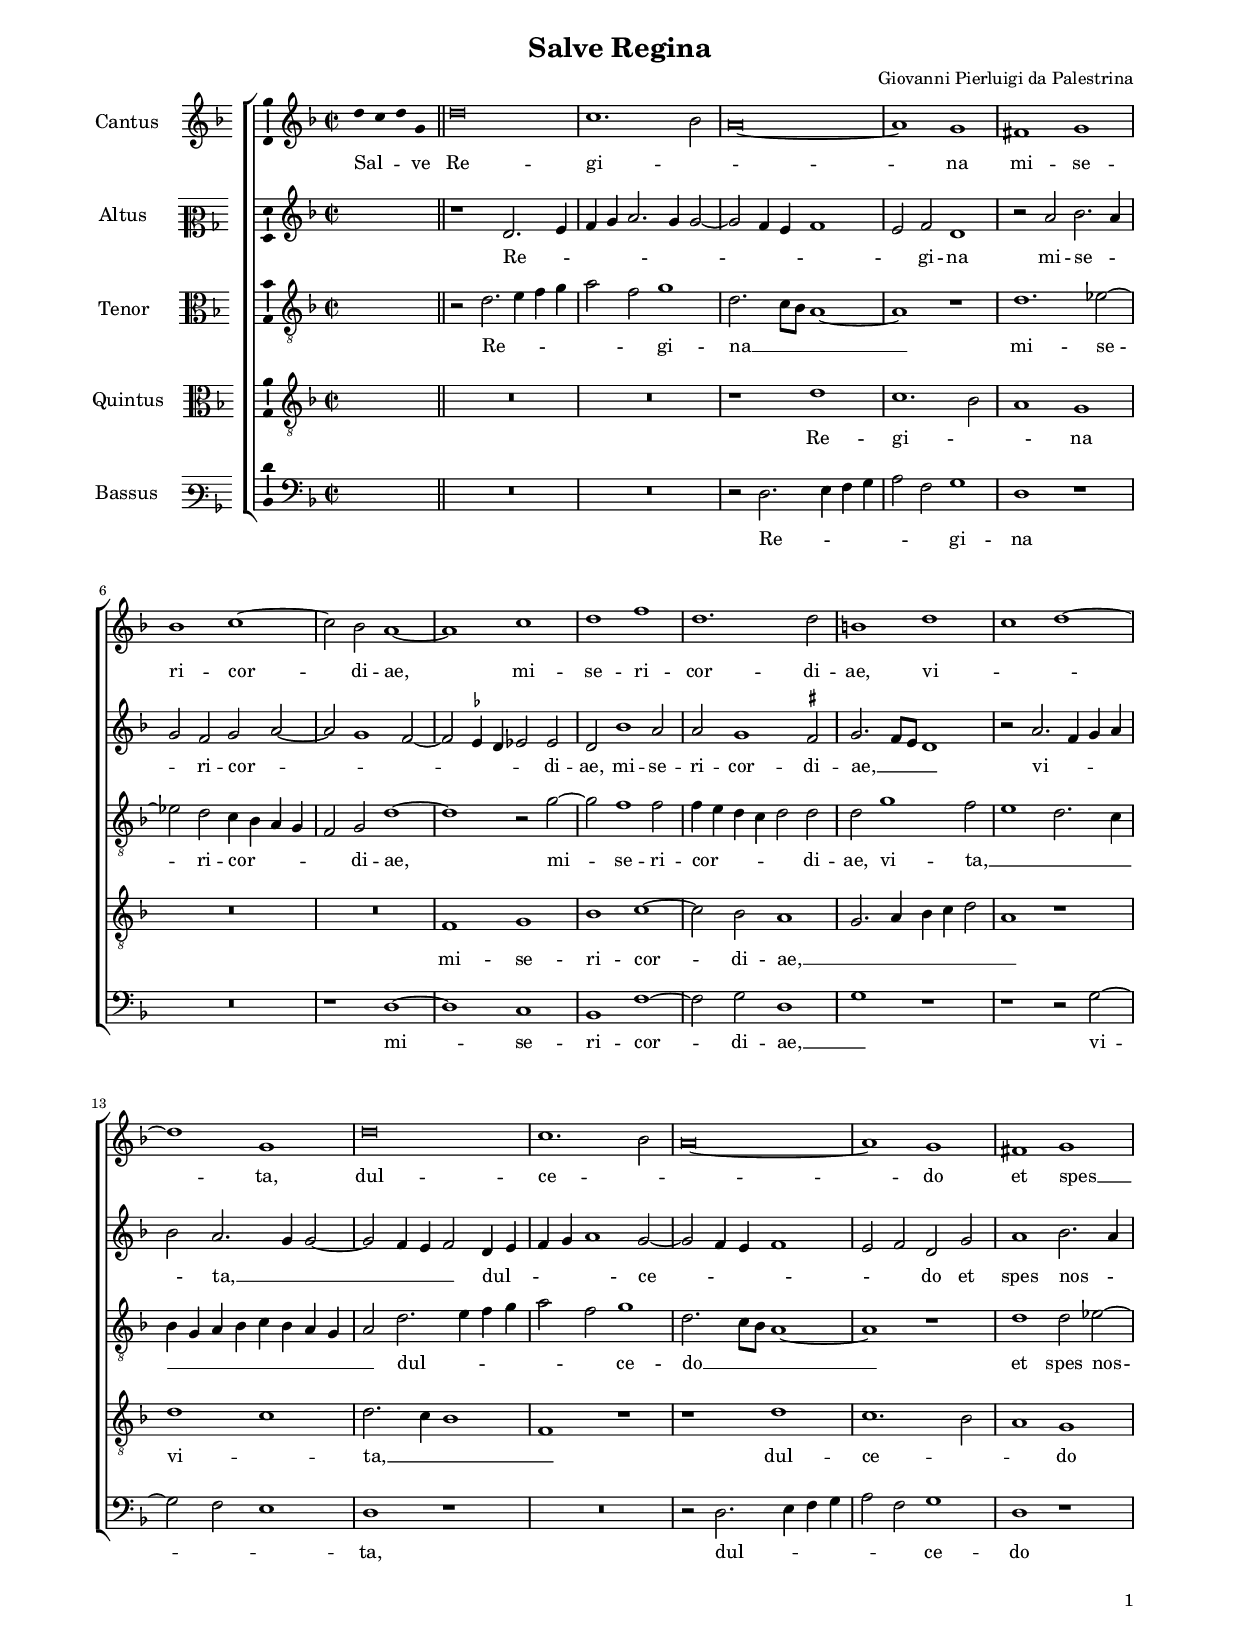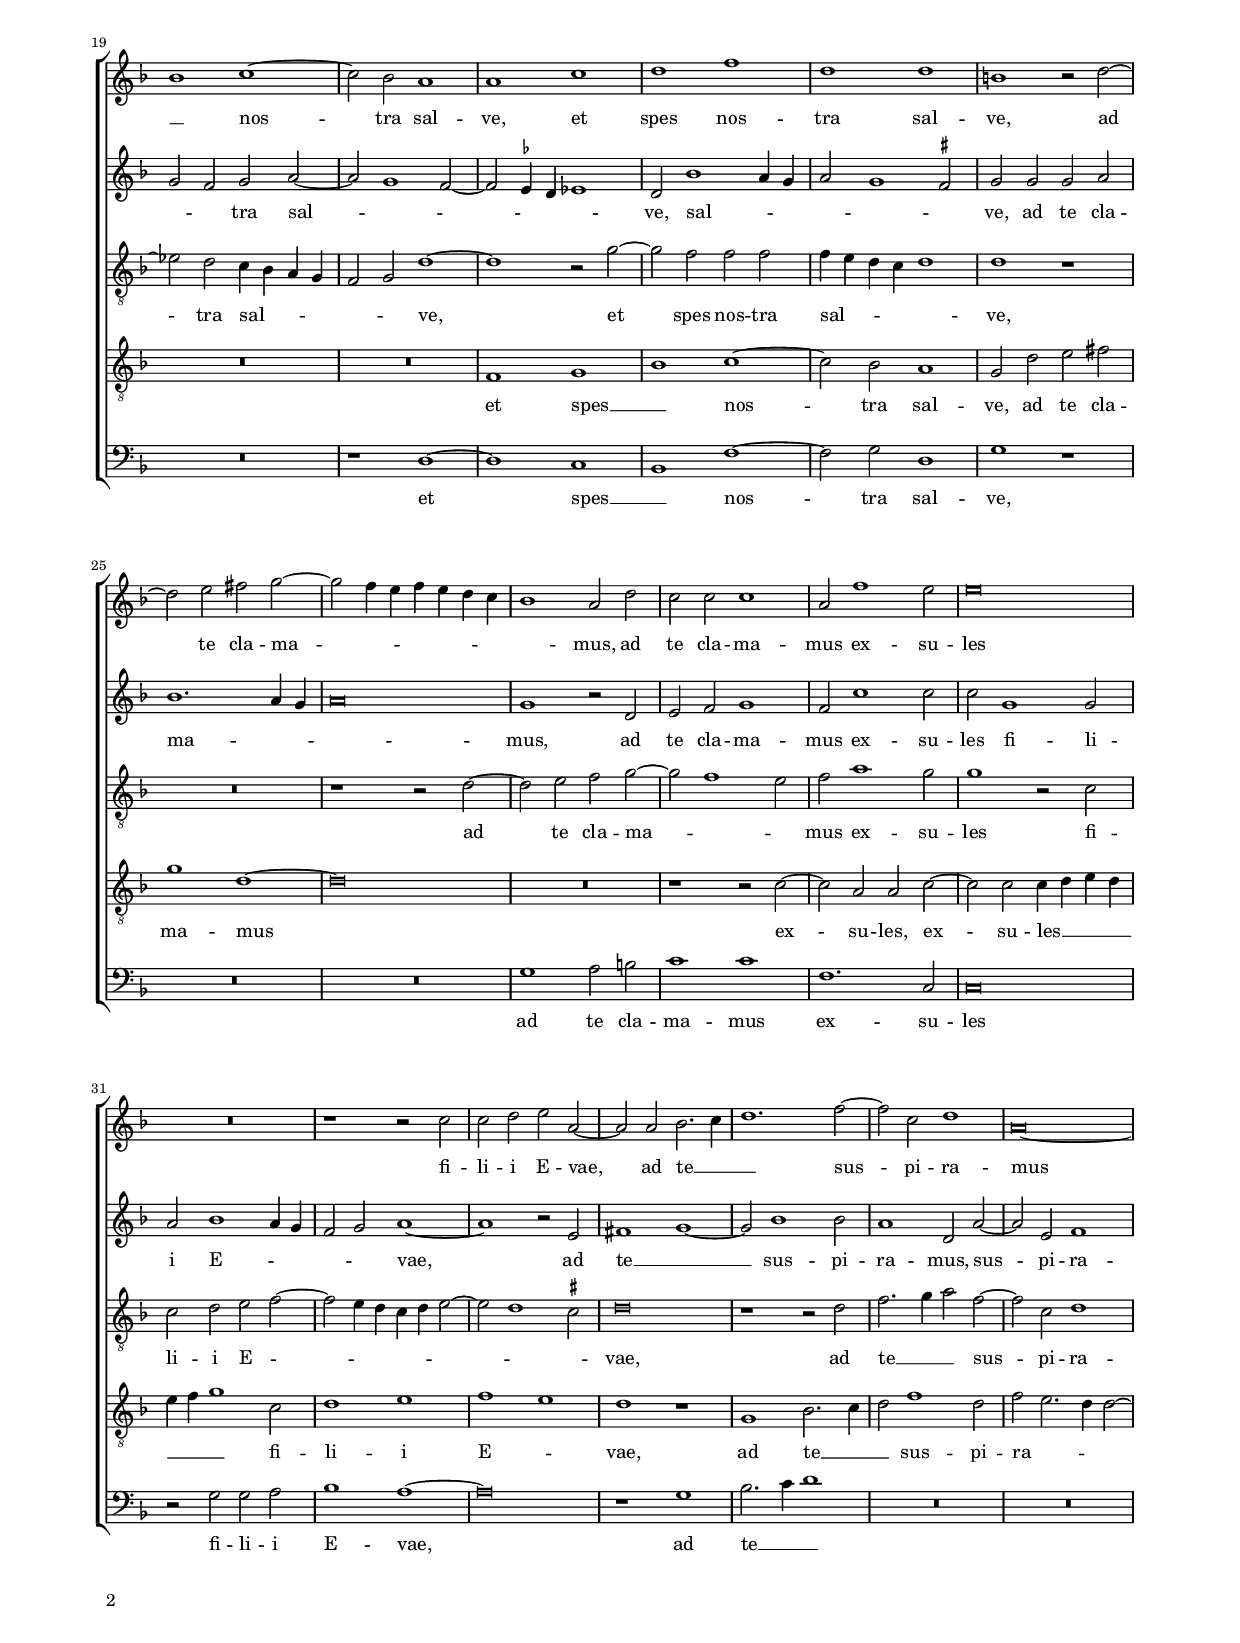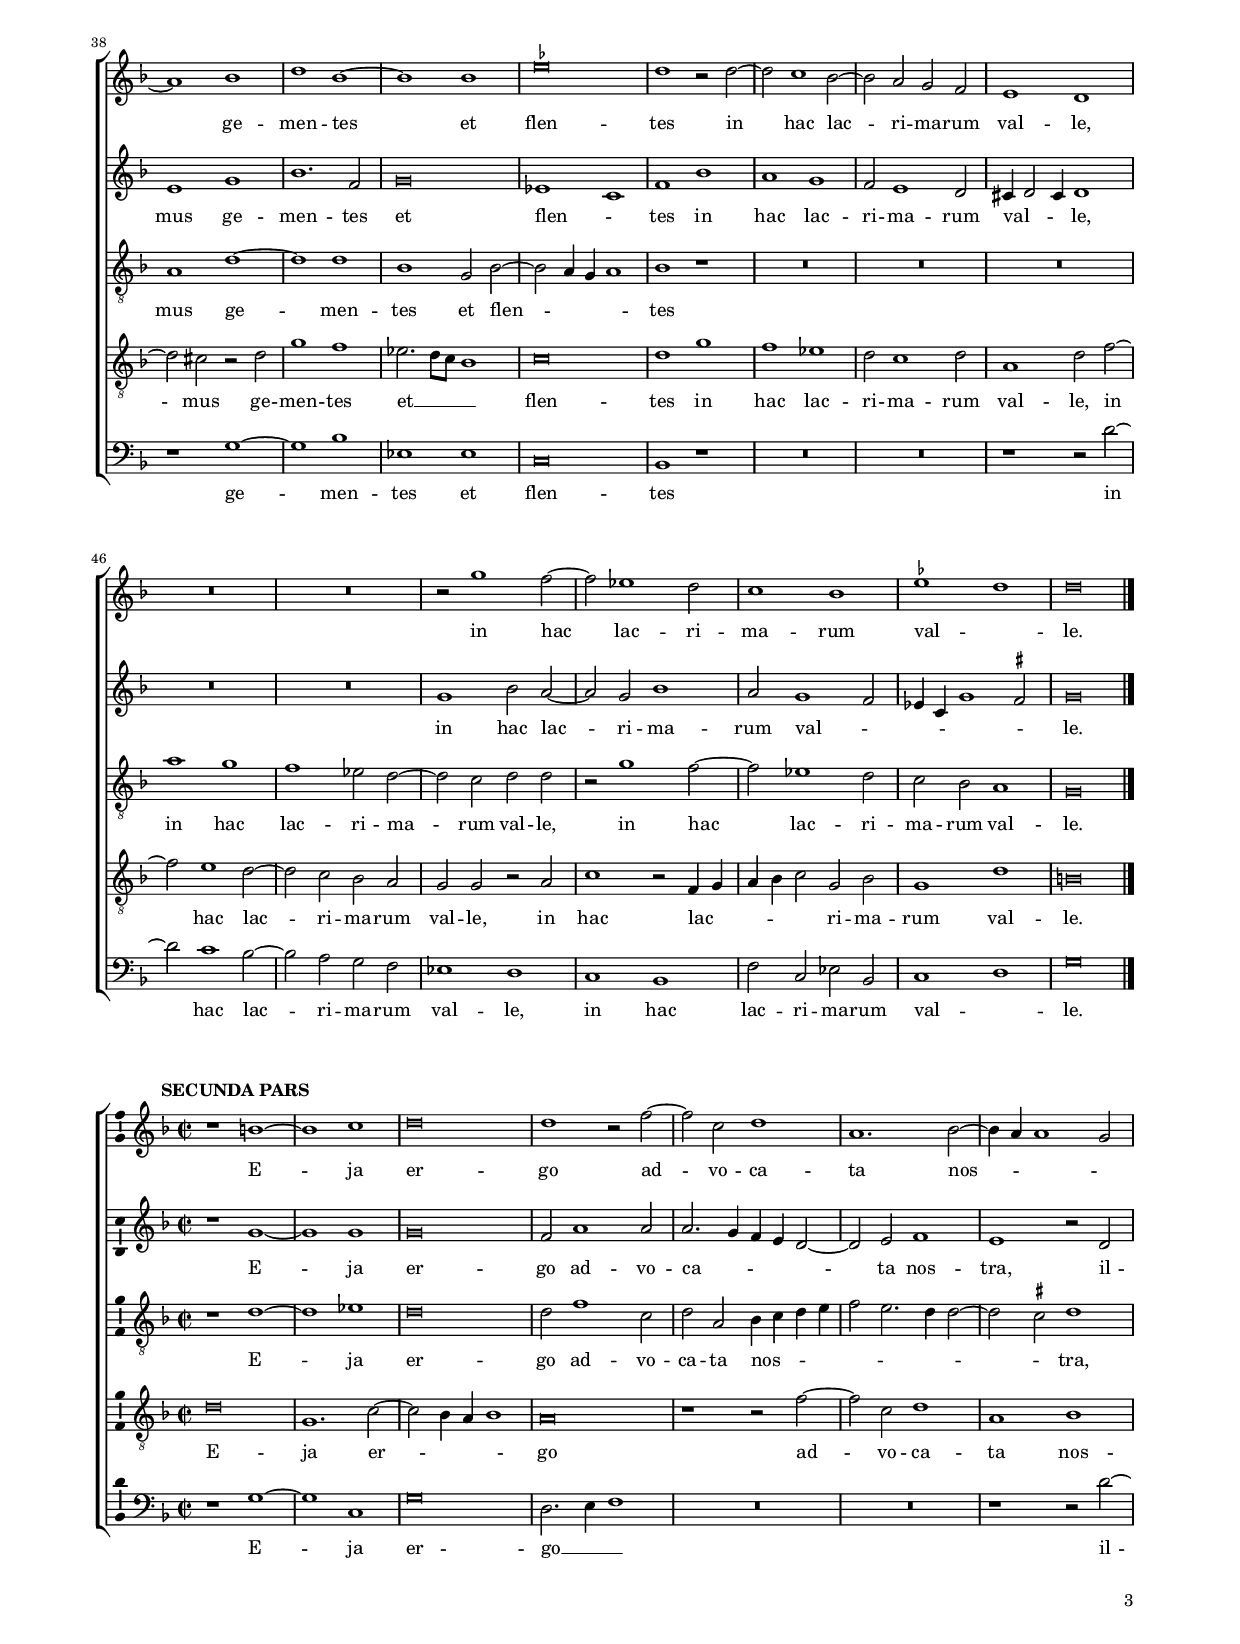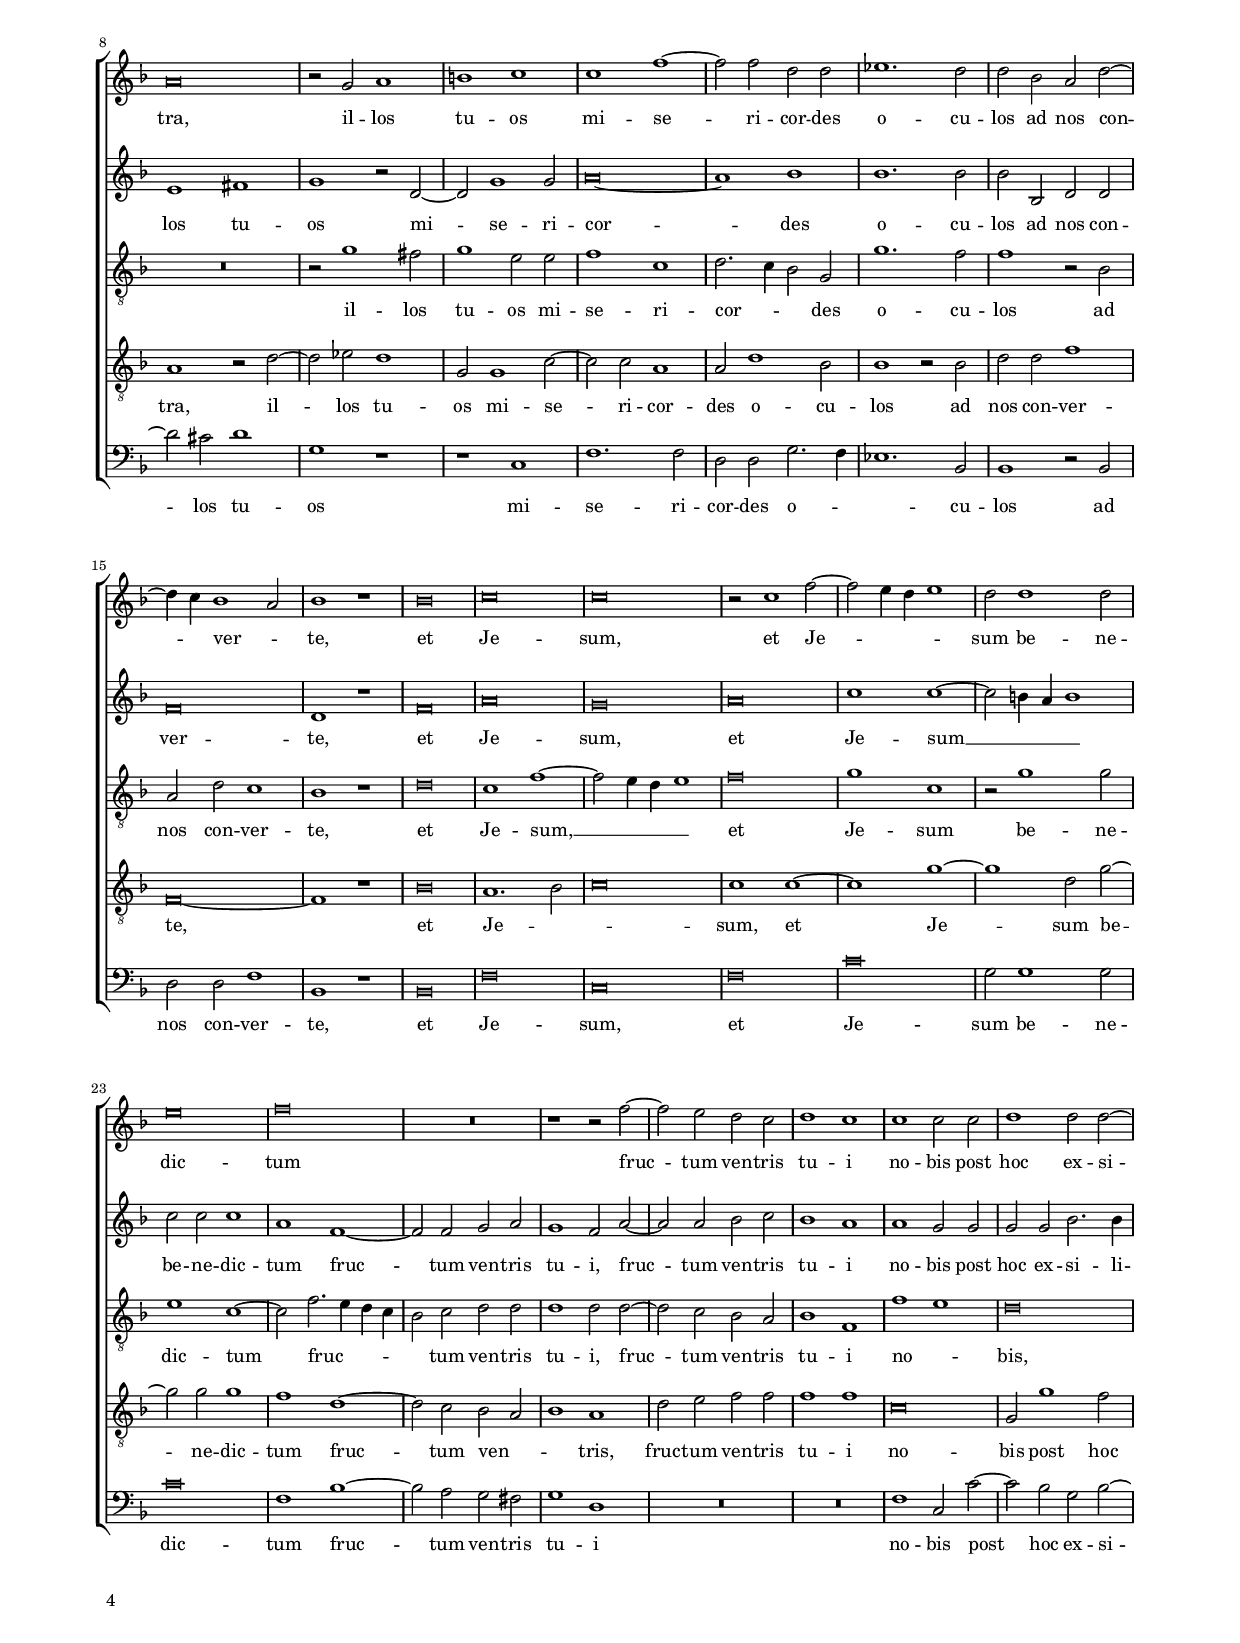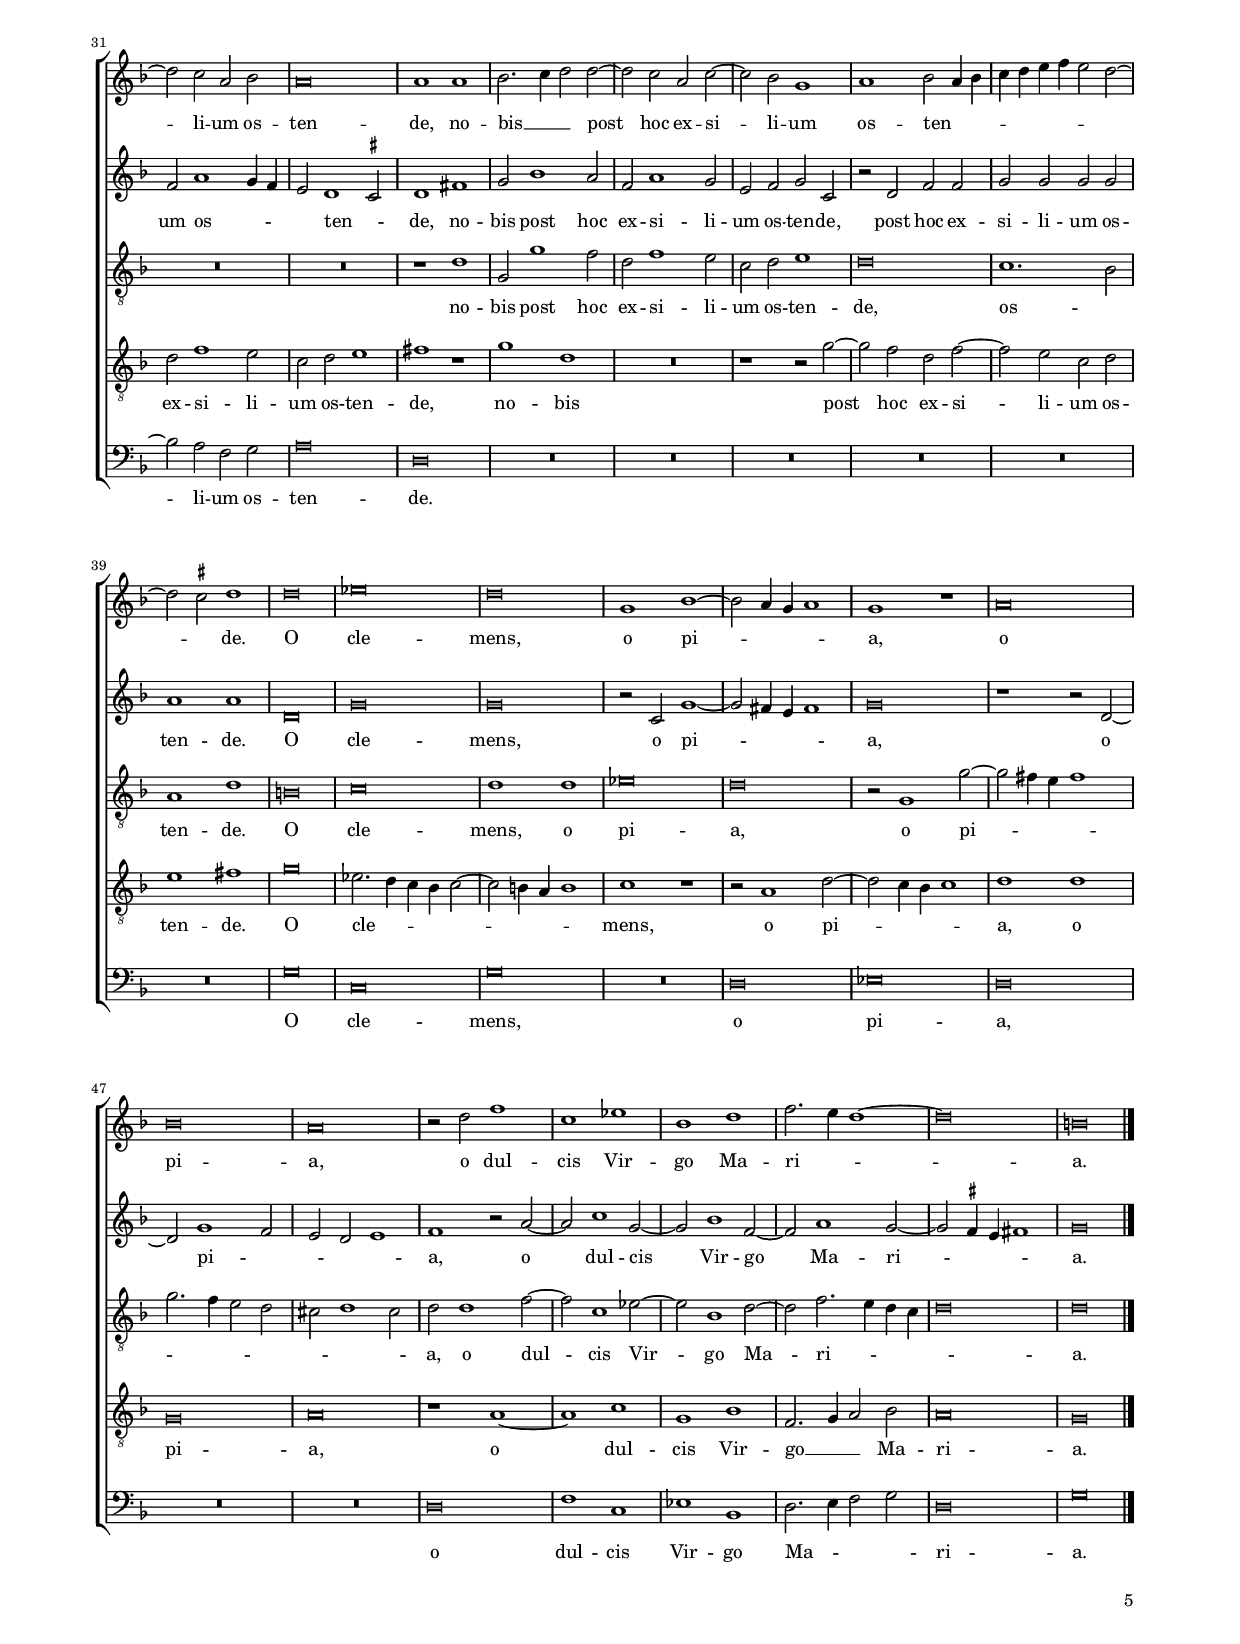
\header
{
  title="Salve Regina"
  composer="Giovanni Pierluigi da Palestrina"
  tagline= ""
}

\version "2.24.0"
\language deutsch
#(set-global-staff-size 15)
% #(set-default-paper-size "letter")
#(ly:set-option 'point-and-click #f)

	
	ficta = { \once \set suggestAccidentals = ##t }
	
	forget = #(define-music-function (music) (ly:music?) #{
		\accidentalStyle forget
		$music
		\accidentalStyle default
		#})
	


\paper
	{
	top-margin = 1.8 \cm
	bottom-margin = 1.2 \cm
	left-margin = 1.8 \cm
	right-margin = 1.8 \cm
	ragged-bottom = ##f
	ragged-last-bottom = ##f
	print-page-number = ##f
	score-system-spacing = #'((basic-distance . 17) (minimum-distance . 14) (padding . 6) (strechability . 150))
	system-system-spacing = #'((basic-distance . 17) (minimum-distance . 14) (padding . 6) (strechability . 150))
	oddFooterMarkup=\markup   \fill-line { "" \fromproperty #'page:page-number-string }
	evenFooterMarkup=\markup  \fill-line { \fromproperty #'page:page-number-string "" }
	last-bottom-spacing = #'((basic-distance . 12) (minimum-distance . 7) (padding . 4))
%	systems-per-page = 3
%	page-count = 6
%	min-systems-per-page = 3
	}

global = {
	\key f \major
	\time 2/2 \set Score.measureLength = #(ly:make-moment 4/4)
	\skip 4*4 \bar "||"
	\set Score.currentBarNumber = #1
	\set Score.measureLength = #(ly:make-moment 2/1)
	\skip 1*2*52 \bar "|."
	}
	

incipitcantus = \markup { \score {
	{
	\set Staff.instrumentName = \markup { \fontsize #1 "Cantus" }
	\key f \major
	\clef violin
	s4 \bar ""
	}
	\layout  {
	raggedright = ##t
	indent = 1.8 \cm
	line-width = 2.5 \cm
	\context { \Staff \remove Time_signature_engraver }
	\override Staff.Clef.Y-extent = #'(0 . 0)
	}} \hspace #1 }
      
      
incipitaltus = \markup { \score {
	{
	\set Staff.instrumentName = \markup { \fontsize #1 "Altus" }
	\key f \major
	\clef mezzosoprano
	s4 \bar ""
	}
	\layout  {
	raggedright = ##t
	indent = 1.8 \cm
	line-width = 2.5 \cm
	\context { \Staff \remove Time_signature_engraver }
	\override Staff.Clef.Y-extent = #'(0 . 0)
	}} \hspace #1 }


incipittenor = \markup { \score {
	{
	\set Staff.instrumentName = \markup { \fontsize #1 "Tenor" }
	\key f \major
	\clef alto
	s4 \bar ""
	}
	\layout  {
	raggedright = ##t
	indent = 1.8 \cm
	line-width = 2.5 \cm
	\context { \Staff \remove Time_signature_engraver }
	\override Staff.Clef.Y-extent = #'(0 . 0)
	}} \hspace #1 }
      
      
incipitquintus = \markup { \score {
	{
	\set Staff.instrumentName = \markup { \fontsize #1 "Quintus" }
	\key f \major
	\clef alto
	s4 \bar ""
	}
	\layout  {
	raggedright = ##t
	indent = 1.8 \cm
	line-width = 2.5 \cm
	\context { \Staff \remove Time_signature_engraver }
	\override Staff.Clef.Y-extent = #'(0 . 0)
	}} \hspace #1 }
      
      
incipitbassus = \markup { \score {
	{
	\set Staff.instrumentName = \markup { \fontsize #1 "Bassus" }
	\key f \major
	\clef varbaritone
	s4 \bar ""
	}
	\layout  {
	raggedright = ##t
	indent = 1.8 \cm
	line-width = 2.5 \cm
	\context { \Staff \remove Time_signature_engraver }
	\override Staff.Clef.Y-extent = #'(0 . 0)
	}} \hspace #1 }


cantus =  \relative c''
	{
	\override Stem.transparent = ##t
	d4 c d g, 
	\override Stem.transparent = ##f
	d'\breve
	c1. b2
	a\breve~
	a1 g
%5
	fis1 g |
	b1 c~
	c2 b a1~
	a1 c
	d1 f
%10
	d1. d2 |
	h1 d
	c1 d~
	d1 g,
	d'\breve
%15
	c1. b2 |
	a\breve~
	a1 g
	fis1 g
	b1 c~
%20
	c2 b a1 |
	a1 c
	d1 f
	d1 d
	h1 r2 d~
%25
	d2 e fis g~ |
	g2 f4 e f4 e d c
	b1 a2 d
	c2 c c1
	a2 f'1 e2
%30
	e\breve |
	R\breve
	r1 r2 c
	c2 d e a,~
	a2 a b2. c4
%35
	d1. f2~ |
	f2 c d1
	a\breve~
	a1 b
	d1 b~
%40
	b1 b |
	\ficta es\breve
	d1 r2 d~
	d2 c1 b2~
	b2 a g f
%45
	e1 d |
	R\breve
	R\breve
	r2 g'1 f2~
	f2 es1 d2
%50
	c1 b |
	\ficta es1 d
	d\breve |
	}


altus =  \relative c'
	{
	s1
	r1 d2. e4
	f4 g a2. g4 g2~
	g2 f4 e f1
	e2 f d1
%5
	r2 a' b2. a4 |
	g2 f g a~
	a2 g1 f2~
	f2 \ficta es4 d es!2 es
	d2 b'1 a2
%10
	a2 g1 \ficta fis2 |
	g2. f8 e d1
	r2 a'2. f4 g a
	b2 a2. g4 g2~
	g2 f4 e f2 d4 e
%15
	f4 g a1 g2~ |
	g2 f4 e f1
	e2 f d g
	a1 b2. a4
	g2 f g a~
%20
	a2 g1 f2~ |
	f2 \ficta es4 d es!1
	d2 b'1 a4 g
	a2 g1 \ficta fis2
	g2 g g a
%25
	b1. a4 g |
	a\breve
	g1 r2 d
	e2 f g1
	f2 c'1 c2
%30
	c2 g1 g2 |
	a2 b1 a4 g
	f2 g a1~
	a1 r2 e
	fis1 g~
%35
	g2 b1 b2 |
	a1 d,2 a'~
	a2 e f1
	e1 g
	b1. f2
%40
	g\breve |
	es1 c
	f1 b
	a1 g
	f2 e1 d2
%45
	cis4 d2 cis4 d1 |
	R\breve
	R\breve
	g1 b2 a~
	a2 g b1
%50
	a2 g1 f2 |
	es4 c g'1 \ficta fis2
	g\breve |
	}


tenor =  \relative c'
	{
	s1
	r2 d2. e4 f g
	a2 f g1
	d2. c8 b a1~
	a1 r
%5
	d1. es2~ |
	es2 d c4 b a g
	f2 g d'1~
	d1 r2 g~
	g2 f1 f2
%10
	f4 e d c d2 d |
	d2 g1 f2
	e1 d2. c4
	b4 g a b c b a g
	a2 d2. e4 f g
%15
	a2 f g1 |
	d2. c8 b a1~
	a1 r
	d1 d2 es~
	es2 d c4 b a g
%20
	f2 g d'1~ |
	d1 r2 g~
	g2 f f f
	f4 e d c d1
	d1 r
%25
	R\breve |
	r1 r2 d~
	d2 e f g~
	g2 f1 e2
	f2 a1 g2
%30
	g1 r2 c, |
	c2 d e f~
	f2 e4 d c d e2~
	e2 d1 \ficta cis2
	d\breve
%35
	r1 r2 d |
	f2. g4 a2 f~
	f2 c d1
	a1 d~
	d1 d
%40
	b1 g2 b~ |
	b2 a4 g a1
	b1 r
	R\breve
	R\breve
%45
	R\breve |
	a'1 g
	f1 es2 d~
	d2 c d d
	r2 g1 f2~
%50
	f2 es1 d2 |
	c2 b a1
	g\breve |	
	}


quintus  =  \relative c'
	{
	s1
	R\breve
	R\breve
	r1 d
	c1. b2
%5
	a1 g |
	R\breve
	R\breve
	f1 g
	b1 c~
%10
	c2 b a1 |
	g2. a4 b c d2
	a1 r
	d1 c
	d2. c4 b1
%15
	f1 r |
	r1 d'
	c1. b2
	a1 g
	R\breve
%20
	R\breve |
	f1 g
	b1 c~
	c2 b a1
	g2 d' e fis
%25
	g1 d~ |
	d\breve
	R\breve
	r1 r2 c~
	c2 a a c~
%30
	c2 c c4 d e d |
	e4 f g1 c,2
	d1 e
	f1 e
	d1 r
%35
	g,1 b2. c4 |	
	d2 f1 d2
	f2 e2. d4 d2~
	d2 cis r d
	g1 f
%40
	es2. d8 c b1 |
	c\breve
	d1 g
	f1 es
	d2 c1 d2
%45
	a1 d2 f~ |
	f2 e1 d2~
	d2 c b a
	g2 g r a
	c1 r2 f,4 g
%50
	a4 b c2 g b |
	g1 d'
	h\breve |
	}


bassus  =  \relative c
	{
	s1
	R\breve
	R\breve
	r2 d2. e4 f g
	a2 f g1
%5
	d1 r |
	R\breve
	r1 d~
	d1 c
	b1 f'~
%10
	f2 g d1 |
	g1 r
	r1 r2 g~
	g2 f e1
	d1 r
%15
	R\breve |
	r2 d2. e4 f g
	a2 f g1
	d1 r
	R\breve
%20
	r1 d~ |
	d1 c
	b1 f'~
	f2 g d1
	g1 r
%25
	R\breve |
	R\breve
	g1 a2 h
	c1 c
	f,1. c2
%30
	c\breve |
	r2 g' g a
	b1 a~
	a\breve
	r1 g
%35
	b2. c4 d1 |
	R\breve
	R\breve
	r1 g,~
	g1 b
%40
	es,1 es |
	c\breve
	b1 r
	R\breve
	R\breve
%45
	r1 r2 d'~ |
	d2 c1 b2~
	b2 a g f
	es1 d
	c1 b
%50
	f'2 c es b |
	c1 d
	g\breve |
	}


lyricscantus = \lyricmode {
	Sal -- _ _ ve
	Re -- gi -- _ _ na mi -- se -- ri -- cor -- di -- ae,
	mi -- se -- ri -- cor -- di -- ae,
	vi -- _ _ ta, dul -- ce -- _ _ do et spes __ _ nos -- tra sal -- ve,
	et spes nos -- tra sal -- ve,
	ad te cla -- ma -- _ _ _ _ _ _ _ mus,
	ad te cla -- ma -- mus
	ex -- su -- les fi -- li -- i E -- vae,
	ad te __ _ _ sus -- pi -- ra -- mus
	ge -- men -- tes et flen -- tes
	in hac lac -- ri -- ma -- rum val -- le,
	in hac lac -- ri -- ma -- rum val -- _ le.
	}


lyricsaltus = \lyricmode {
	Re -- _ _ _ _ _ _ _ _ _ _ gi -- na mi -- se -- _ _ ri -- cor -- _ _ _ _ _ _ di -- ae,
	mi -- se -- ri -- cor -- di -- ae, __ _ _ _
	vi -- _ _ _ _ ta, __ _ _ _ _ _ dul -- _ _ _ _ ce -- _ _ _ _ _ do et spes nos -- _ _ _ tra sal -- _ _ _ _ _ ve,
	sal -- _ _ _ _ _ ve,
	ad te cla -- ma -- _ _ _ mus,
	ad te cla -- ma -- mus
	ex -- su -- les fi -- li -- i E -- _ _ _ _ vae,
	ad te __ _ sus -- pi -- ra -- mus,
	sus -- pi -- ra -- mus
	ge -- men -- tes et flen -- _ tes
	in hac lac -- ri -- ma -- rum val -- _ _ le,
	in hac lac -- ri -- ma -- rum val -- _ _ _ _ _ le.
	}


lyricstenor = \lyricmode {
	Re -- _ _ _ _ _ gi -- na __ _ _ _ mi -- se -- ri -- cor -- _ _ _ _ di -- ae,
	mi -- se -- ri -- cor -- _ _ _ _ di -- ae,
	vi -- ta, __ _ _ _ _ _ _ _ _ _ _ _ _ dul -- _ _ _ _ _ ce -- do __ _ _ _ et spes nos -- tra sal -- _ _ _ _ _ ve,
	et spes nos -- tra sal -- _ _ _ _ ve,
	ad te cla -- ma -- _ _ mus
	ex -- su -- les fi -- li -- i E -- _ _ _ _ _ _ _ _ vae,
	ad te __ _ _ sus -- pi -- ra -- mus
	ge -- men -- tes et flen -- _ _ _ tes
	in hac lac -- ri -- ma -- rum val -- le,
	in hac lac -- ri -- ma -- rum val -- le.
	}


lyricsquintus = \lyricmode {
	Re -- gi -- _ _ na mi -- se -- ri -- cor -- di -- ae, __ _ _ _ _ _ _
	vi -- _ ta, __ _ _ _ dul -- ce -- _ _ do et spes __ _ nos -- tra sal -- ve,
	ad te cla -- ma -- mus
	ex -- su -- les,
	ex -- su -- les __ _ _ _ _ _ _ fi -- li -- i E -- _ vae,
	ad te __ _ _ sus -- pi -- ra -- _ _ _ mus
	ge -- men -- tes et __ _ _ _ flen -- tes
	in hac lac -- ri -- ma -- rum val -- le,
	in hac lac -- ri -- ma -- rum val -- le,
	in hac lac -- _ _ _ _ ri -- ma -- rum val -- le.
	}


lyricsbassus = \lyricmode {
	Re -- _ _ _ _ _ gi -- na mi -- se -- ri -- cor -- di -- ae, __ _
	vi -- _ _ ta, dul -- _ _ _ _ _ ce -- do et spes __ _ nos -- tra sal -- ve,
	ad te cla -- ma -- mus
	ex -- su -- les fi -- li -- i E -- vae,
	ad te __ _ _ 
	ge -- men -- tes et flen -- tes
	in hac lac -- ri -- ma -- rum val -- le,
	in hac lac -- ri -- ma -- rum val -- _ le.
	}


\score
{  
	\transpose c c {
	\new ChoirStaff \with { \override StaffGrouper.staff-staff-spacing.basic-distance = #12 }
	<<

	\new Staff << \global
	\new Voice="v1" {
		\set Staff.instrumentName=\incipitcantus
		\set Staff.midiInstrument = "reed organ"
		\clef violin
		\cantus }
	\new Lyrics \lyricsto "v1" {\lyricscantus }
	>>


	\new Staff << \global
	\new Voice="v2" {
		\set Staff.instrumentName=\incipitaltus
		\set Staff.midiInstrument = "reed organ"
		\clef violin % "G_8"
		\altus}
	\new Lyrics \lyricsto "v2" {\lyricsaltus }
	>>


	\new Staff << \global
	\new Voice="v3" {
		\set Staff.instrumentName=\incipittenor
		\set Staff.midiInstrument = "reed organ"
		\clef "G_8"
		\tenor }
	\new Lyrics \lyricsto "v3" {\lyricstenor }
	>>


	\new Staff << \global
	\new Voice="v5" {
		\set Staff.instrumentName=\incipitquintus
		\set Staff.midiInstrument = "reed organ"
		\clef "G_8"
		\quintus}
	\new Lyrics \lyricsto "v5" {\lyricsquintus }
	>>


	\new Staff << \global
	\new Voice="v4" {
		\set Staff.instrumentName=\incipitbassus
		\set Staff.midiInstrument = "reed organ"
		\clef bass
		\bassus }
	\new Lyrics \lyricsto "v4" {\lyricsbassus}
	>>

	>>
	} % transpose

	\layout
	{
	indent = 2.5 \cm
	\context { \Staff \override TimeSignature.break-visibility = #end-of-line-invisible }
	\context { \Lyrics \override VerticalAxisGroup.nonstaff-relatedstaff-spacing.padding = #1.4 }
%	\context { \Lyrics \override LyricText.font-size = #1 }
	\context { \Staff \consists Ambitus_engraver }
	\context { \Score \override BarNumber.padding = #2 }
	\context { \Voice \override NoteHead.style = #'baroque }
	}


\midi
	{
	\tempo 2 = 90
	}

}

%%%%%%%%%%%%%%%%%%%%  SECUNDA PARS %%%%%%%%%%%%%%%%%%%%


global = {
	\key f \major
	\time 2/2 \set Score.measureLength = #(ly:make-moment 2/1)
	\skip 1*2*54 \bar "|."
	}


cantus =  \relative c''
	{
	r1 h~
	h1 c
	d\breve
	d1 r2 f~
%5
	f2 c d1 |
	a1. b2~
	b4 a a1 g2
	a\breve
	r2 g a1
%10
	h1 c |
	c1 f~
	f2 f d d
	es1. d2
	d2 b a d~
%15
	d4 c b1 a2 |
	b1 r
	b\breve
	c\breve
	c\breve
%20
	r2 c1 f2~ |
	f2 e4 d e1
	d2 d1 d2
	e\breve
	f\breve
%25
	R\breve |
	r1 r2 f~
	f2 e d c
	d1 c
	c1 c2 c
%30
	d1 d2 d~ |
	d2 c a b
	a\breve
	a1 a
	b2. c4 d2 d~
%35
	d2 c a c~ |
	c2 b g1
	a1 b2 a4 b
	c4 d e f e2 d~
	d2 \ficta cis d1
%40
	d\breve |
	es\breve
	d\breve
	g,1 b~
	b2 a4 g a1
%45
	g1 r |
	a\breve
	b\breve
	a\breve
	r2 d f1
%50
	c1 es |
	b1 d
	f2. e4 d1~
	d\breve
	h\breve |
	}


altus =  \relative c'
	{
	r1 g'~
	g1 g
	g\breve
	f2 a1 a2
%5
	a2. g4 f e d2~ |
	d2 e f1
	e1 r2 d
	e1 fis
	g1 r2 d~
%10
	d2 g1 g2 |
	a\breve~
	a1 b
	b1. b2
	b2 b, d d
%15
	f\breve |
	d1 r
	f\breve
	a\breve
	g\breve
%20
	a\breve |
	c1 c~
	c2 h4 a h1
	c2 c c1
	a1 f~
%25
	f2 f g a |
	g1 f2 a~
	a2 a b c
	b1 a
	a1 g2 g
%30
	g2 g b2. b4 |
	f2 a1 g4 f
	e2 d1 \ficta cis2
	d1 fis
	g2 b1 a2
%35
	f2 a1 g2
	e2 f g c,
	r2 d f f
	g2 g g g
	a1 a
%40
	d,\breve |
	g\breve
	g\breve
	r2 c, g'1~
	g2 fis4 e fis1
%45
	g\breve |
	r1 r2 d~
	d2 g1 f2
	e2 d e1
	f1 r2 a~
%50
	a2 c1 g2~ |
	g2 b1 f2~
	f2 a1 g2~
	g2 \ficta fis4 e fis!1
	g\breve |
	}


tenor =  \relative c'
	{
	r1 d~
	d1 es
	d\breve
	d2 f1 c2
%5
	d2 a b4 c d e |
	f2 e2. d4 d2~
	d2 \ficta cis d1
	R\breve
	r2 g1 fis2
%10
	g1 e2 e |
	f1 c
	d2. c4 b2 g
	g'1. f2
	f1 r2 b,
%15
	a2 d c1 |
	b1 r
	d\breve
	c1 f~
	f2 e4 d e1
%20
	f\breve |
	g1 c,
	r2 g'1 g2
	e1 c~
	c2 f2. e4 d c
%25
	b2 c d d |
	d1 d2 d~
	d2 c b a
	b1 f
	f'1 e
%30
	d\breve |
	R\breve
	R\breve
	r1 d
	g,2 g'1 f2
%35
	d2 f1 e2 |
	c2 d e1
	d\breve
	c1. b2
	a1 d
%40
	h\breve |
	c\breve
	d1 d
	es\breve
	d\breve
%45
	r2 g,1 g'2~ |
	g2 fis4 e fis1
	g2. f4 e2 d
	cis2 d1 cis2
	d2 d1 f2~
%50
	f2 c1 es2~ |
	es2 b1 d2~
	d2 f2. e4 d c
	d\breve
	d\breve |
	}


quintus  =  \relative c'
	{
	d\breve
	g,1. c2~
	c2 b4 a b1
	a\breve
%5
	r1 r2 f'~ |
	f2 c d1
	a1 b
	a1 r2 d~
	d2 es d1
%10
	g,2 g1 c2~ |
	c2 c a1
	a2 d1 b2
	b1 r2 b
	d2 d f1
%15
	f,\breve~ |
	f1 r
	b\breve
	a1. b2
	c\breve
%20
	c1 c~ |
	c1 g'~
	g1 d2 g~
	g2 g g1
	f1 d~
%25
	d2 c b a |
	b1 a
	d2 e f f
	f1 f
	c\breve
%30
	g2 g'1 f2 |
	d2 f1 e2
	c2 d e1
	fis1 r
	g1 d
%35
	R\breve |
	r1 r2 g~
	g2 f d f~
	f2 e c d
	e1 fis
%40
	g\breve |
	es2. d4 c b c2~
	c2 h4 a h1
	c1 r
	r2 a1 d2~
%45
	d2 c4 b c1 |
	d1 d
	g,\breve
	a\breve
	r1 a~
%50
	a1 c |
	g1 b
	f2. g4 a2 b
	a\breve
	g\breve |
	}


bassus  =  \relative c
	{
	r1 g'~
	g1 c,
	g'\breve
	d2. e4 f1
%5
	R\breve |
	R\breve
	r1 r2 d'~
	d2 cis d1
	g,1 r
%10
	r1 c, |
	f1. f2
	d2 d g2. f4
	es1. b2
	b1 r2 b
%15
	d2 d f1 |
	b,1 r
	b\breve
	f'\breve
	c\breve
%20
	f\breve |
	c'\breve
	g2 g1 g2
	c\breve
	f,1 b~
%25
	b2 a g fis |
	g1 d
	R\breve
	R\breve
	f1 c2 c'~
%30
	c2 b g b~ |
	b2 a f g
	a\breve
	d,\breve
	R\breve
%35
	R\breve |
	R\breve
	R\breve
	R\breve
	R\breve
%40
	g\breve |
	c,\breve
	g'\breve
	R\breve
	d\breve
%45
	es\breve |
	d\breve
	R\breve
	R\breve
	d\breve
%50
	f1 c |
	es1 b
	d2. e4 f2 g
	d\breve
	g\breve |
	}


lyricscantus = \lyricmode {
	E -- ja er -- go ad -- vo -- ca -- ta nos -- _ _ _ tra,
	il -- los tu -- os mi -- se -- ri -- cor -- des o -- cu -- los
	ad nos con -- _ ver -- _ te,
	et Je -- sum,
	et Je -- _ _ _ sum
	be -- ne -- dic -- tum fruc -- tum ven -- tris tu -- i
	no -- bis post hoc ex -- si -- li -- um os -- ten -- de,
	no -- bis __ _ _ post hoc ex -- si -- li -- um os -- ten -- _ _ _ _ _ _ _ _ _ de.
	O cle -- mens,
	o pi -- _ _ _ a,
	o pi -- a,
	o dul -- cis
	Vir -- go Ma -- ri -- _ _ a.
	}


lyricsaltus = \lyricmode {
	E -- ja er -- go ad -- vo -- ca -- _ _ _ _ ta nos -- tra,
	il -- los tu -- os mi -- se -- ri -- cor -- des o -- cu -- los
	ad nos con -- ver -- te,
	et Je -- sum,
	et Je -- sum __ _ _ _ 
	be -- ne -- dic -- tum fruc -- tum ven -- tris tu -- i,
	fruc -- tum ven -- tris tu -- i
	no -- bis post hoc ex -- si -- li -- um os -- _ _ _ ten -- _ de,
	no -- bis post hoc ex -- si -- li -- um os -- ten -- de,
	post hoc ex -- si -- li -- um os -- ten -- de.
	O cle -- mens,
	o pi -- _ _ _ a,
	o pi -- _ _ _ _ a,
	o dul -- cis
	Vir -- go Ma -- ri -- _ _ _ a.
	}


lyricstenor = \lyricmode {
	E -- ja er -- go ad -- vo -- ca -- ta nos -- _ _ _ _ _ _ _ _ tra,
	il -- los tu -- os mi -- se -- ri -- cor -- _ _ des o -- cu -- los
	ad nos con -- ver -- te,
	et Je -- sum, __ _ _ _
	et Je -- sum
	be -- ne -- dic -- tum fruc -- _ _ _ _ tum ven -- tris tu -- i,
	fruc -- tum ven -- tris tu -- i
	no -- _ bis,
	no -- bis post hoc ex -- si -- li -- um os -- ten -- de,
	os -- _ ten -- de.
	O cle -- mens,
	o pi -- a,
	o pi -- _ _ _ _ _ _ _ _ _ _ a,
	o dul -- cis
	Vir -- go Ma -- ri -- _ _ _ _ a.
	}


lyricsquintus = \lyricmode {
	E -- ja er -- _ _ _ go ad -- vo -- ca -- ta nos -- tra,
	il -- los tu -- os mi -- se -- ri -- cor -- des o -- cu -- los
	ad nos con -- ver -- te,
	et Je -- _ _ sum,
	et Je -- sum
	be -- ne -- dic -- tum fruc -- tum ven -- _ _ tris,
	fruc -- tum ven -- tris tu -- i
	no -- bis post hoc ex -- si -- li -- um os -- ten -- de,
	no -- bis post hoc ex -- si -- li -- um os -- ten -- de.
	O cle -- _ _ _ _ _ _ _ mens,
	o pi -- _ _ _ a,
	o pi -- a,
	o dul -- cis
	Vir -- go __ _ _ Ma -- ri -- a.
	}


lyricsbassus = \lyricmode {
	E -- ja er -- go __ _ _ 
	il -- los tu -- os mi -- se -- ri -- cor -- des o -- _ _ cu -- los
	ad nos con -- ver -- te,
	et Je -- sum,
	et Je -- sum
	be -- ne -- dic -- tum fruc -- tum ven -- tris tu -- i
	no -- bis post hoc ex -- si -- li -- um os -- ten -- de.
	O cle -- mens,
	o pi -- a,
	o dul -- cis
	Vir -- go Ma -- _ _ _ ri -- a.
	}


\score
	{  
	\transpose c c {
	\new ChoirStaff \with { \override StaffGrouper.staff-staff-spacing.basic-distance = #12 }
	<<

	\new Staff <<\global
	\new Voice="v1" {
	  %\set Staff.instrumentName=Cantus
		\set Staff.midiInstrument = "reed organ"
		\clef violin
		\cantus }
	\new Lyrics \lyricsto "v1" {\lyricscantus }
	>>


	\new Staff << \global
	\new Voice="v2" {
	  %\set Staff.instrumentName=Altus
		\set Staff.midiInstrument = "reed organ"
		\clef violin % "G_8"
		\altus}
	\new Lyrics \lyricsto "v2" {\lyricsaltus }
	>>


	\new Staff <<\global
	\new Voice="v3" {
	  %\set Staff.instrumentName=Tenor
		\set Staff.midiInstrument = "reed organ"
		\clef "G_8"
		\tenor }
	\new Lyrics \lyricsto "v3" {\lyricstenor }
	>>


	\new Staff << \global
	\new Voice="v5" {
	  %\set Staff.instrumentName=Quintus
		\set Staff.midiInstrument = "reed organ"
		\clef "G_8"
		\quintus}
	\new Lyrics \lyricsto "v5" {\lyricsquintus }
	>>


	\new Staff <<\global
	\new Voice="v4" {
	  %\set Staff.instrumentName=Bassus
		\set Staff.midiInstrument = "reed organ"
		\clef bass
		\bassus }
	\new Lyrics \lyricsto "v4" {\lyricsbassus}
	>>
	
	>>
	} % transpose

	\layout
	{
	indent = 0 \cm
	\context { \Staff \override TimeSignature.break-visibility = #end-of-line-invisible }
	\context { \Lyrics \override VerticalAxisGroup.nonstaff-relatedstaff-spacing.padding = #1.4 }
%	\context { \Lyrics \override LyricText.font-size = #1 }
	\context { \Staff \consists Ambitus_engraver }
	\context { \Score \override BarNumber.padding = #2 }
	\context { \Voice \override NoteHead.style = #'baroque }
	}

	\header { piece = \markup { \raise #2 \hspace # 7 \bold "SECUNDA PARS"} }

\midi
	{
	\tempo 2 = 90
	}
	
}

% EOF
